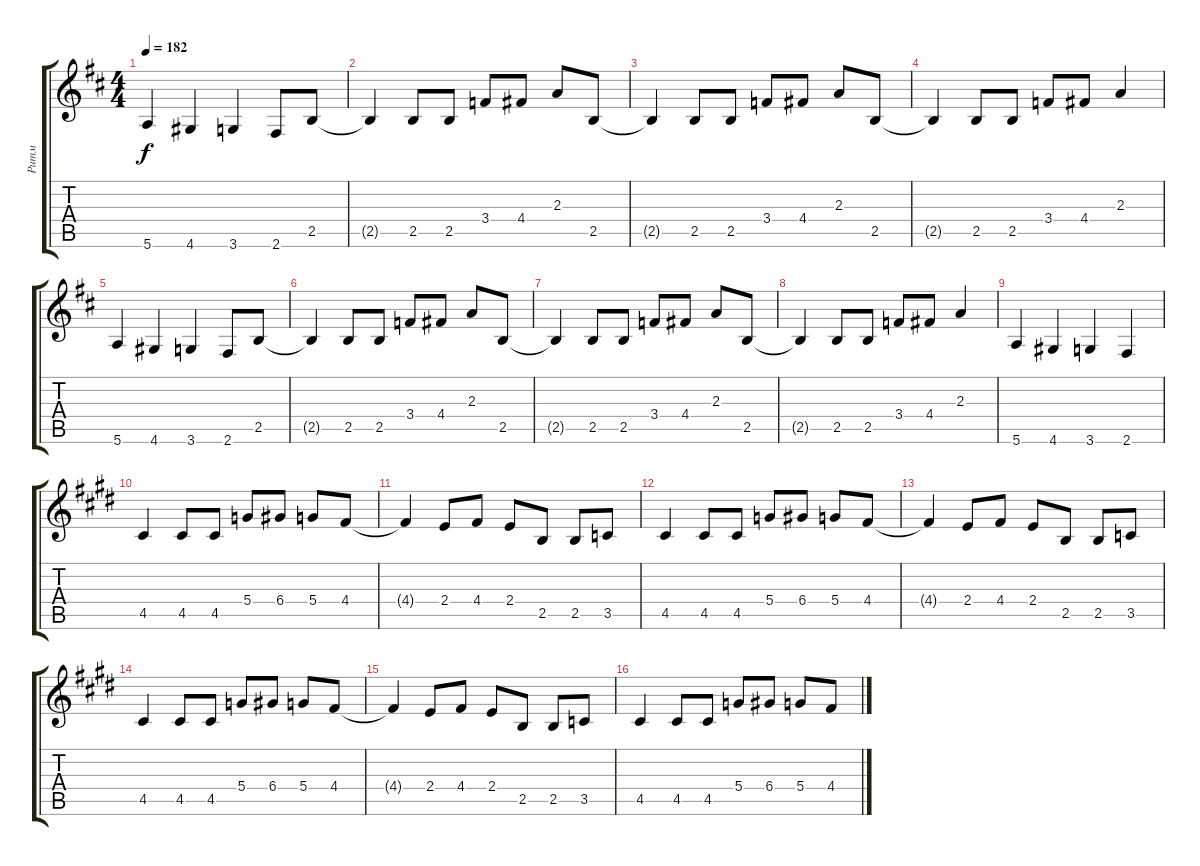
\track ("Ритм" "Ритм") {instrument distortionguitar}
\staff {score tabs}
\tuning (E4 B3 G3 D3 A2 E2) {hide}
\ts (4 4)
\tempo 182
\clef g2
\ks d
5.6.4{dy f} 4.6.4 3.6.4 2.6.8 2.5.8 |
2.5{t}.4 2.5.8 2.5.8 3.4.8 4.4.8 2.3.8 2.5.8 |
2.5{t}.4 2.5.8 2.5.8 3.4.8 4.4.8 2.3.8 2.5.8 |
2.5{t}.4 2.5.8 2.5.8 3.4.8 4.4.8 2.3.4 |
5.6.4 4.6.4 3.6.4 2.6.8 2.5.8 |
2.5{t}.4 2.5.8 2.5.8 3.4.8 4.4.8 2.3.8 2.5.8 |
2.5{t}.4 2.5.8 2.5.8 3.4.8 4.4.8 2.3.8 2.5.8 |
2.5{t}.4 2.5.8 2.5.8 3.4.8 4.4.8 2.3.4 |
5.6.4 4.6.4 3.6.4 2.6.4 |
\ks e
4.5.4 4.5.8 4.5.8 5.4.8 6.4.8 5.4.8 4.4.8 |
4.4{t}.4 2.4.8 4.4.8 2.4.8 2.5.8 2.5.8 3.5.8 |
4.5.4 4.5.8 4.5.8 5.4.8 6.4.8 5.4.8 4.4.8 |
4.4{t}.4 2.4.8 4.4.8 2.4.8 2.5.8 2.5.8 3.5.8 |
4.5.4 4.5.8 4.5.8 5.4.8 6.4.8 5.4.8 4.4.8 |
4.4{t}.4 2.4.8 4.4.8 2.4.8 2.5.8 2.5.8 3.5.8 |
4.5.4 4.5.8 4.5.8 5.4.8 6.4.8 5.4.8 4.4.8
